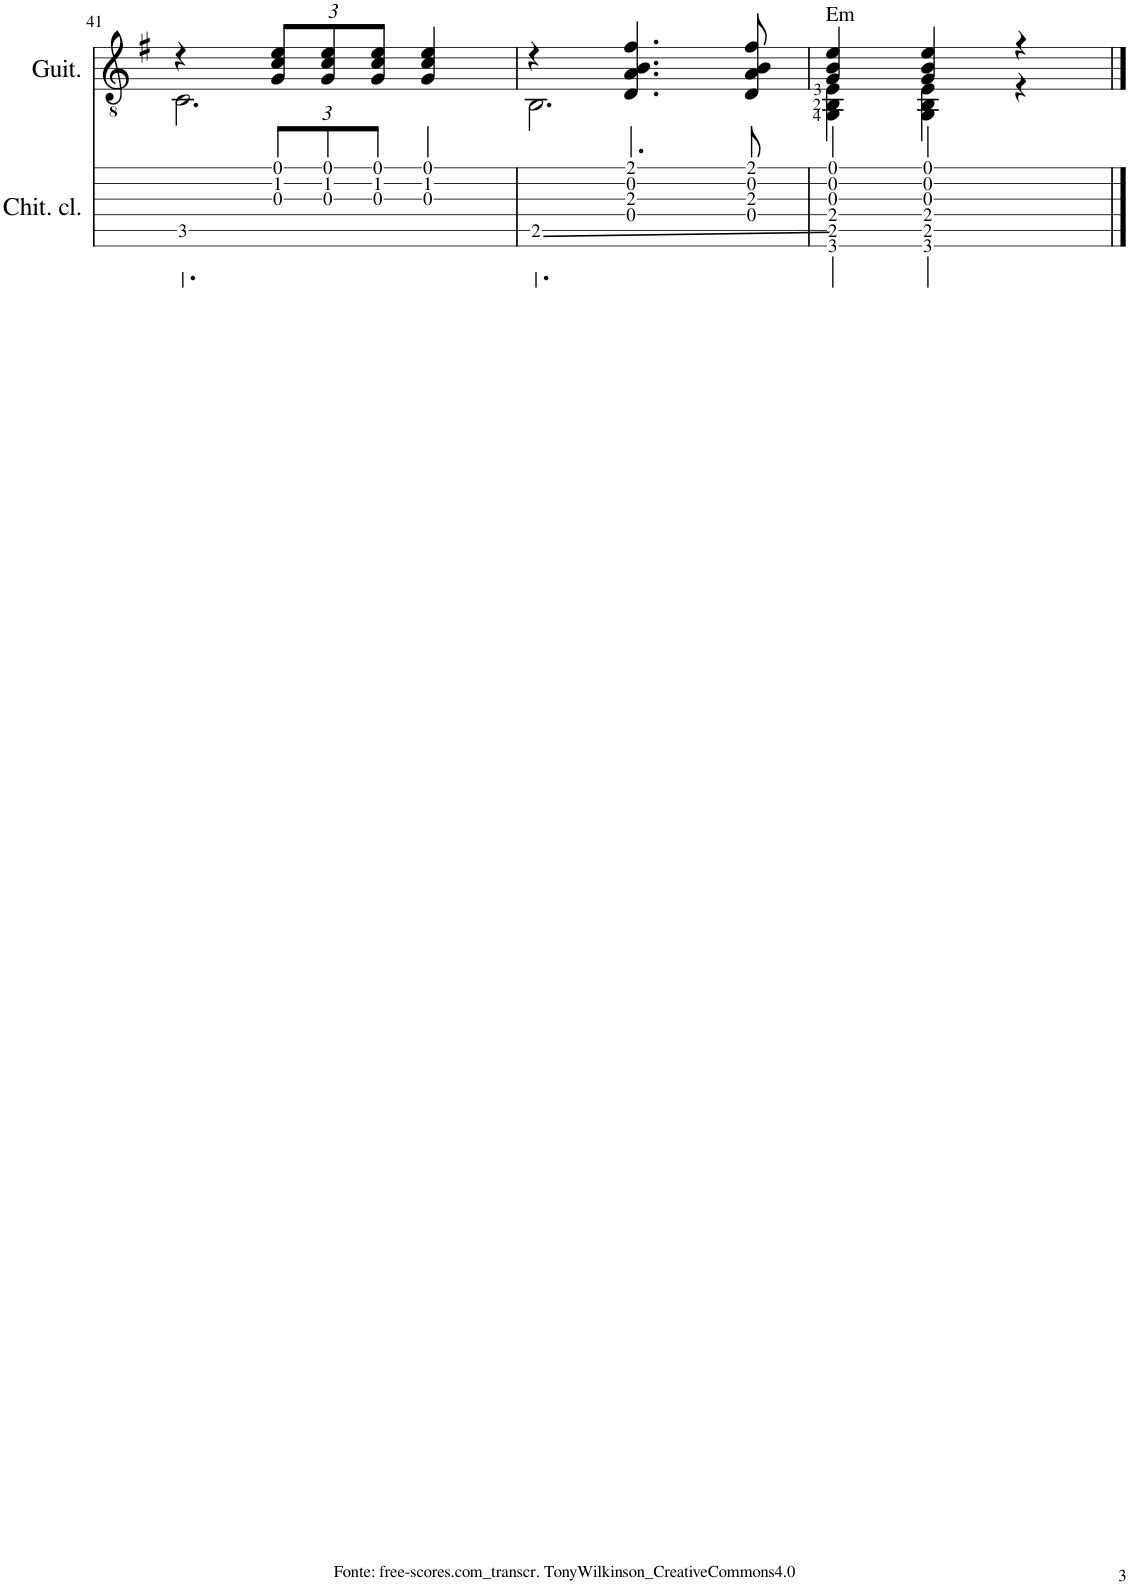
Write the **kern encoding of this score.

**kern	**kern
*part2	*part1
*staff2	*staff1
*I"Chitarra classica	*I"Guitar
*I'Chit. cl.	*I'Guit.
!!LO:PB:g=z
*	*clefGv2
*k[f#]	*k[f#]
*M3/4	*M3/4
=41	=41
*^	*^
4r	2.C\	4r	2.C\
*Xbrackettup	*	*Xbrackettup	*
12G/ 12c/ 12e/L	.	12G/ 12c/ 12e/L	.
12G/ 12c/ 12e/	.	12G/ 12c/ 12e/	.
12G/ 12c/ 12e/J	.	12G/ 12c/ 12e/J	.
4G/ 4c/ 4e/	.	4G/ 4c/ 4e/	.
=42	=42	=42	=42
4r	2.BB\	4r	2.BB\
4.D/ 4.A/ 4.B/ 4.f#/	.	4.D/ 4.A/ 4.B/ 4.f#/	.
8D/ 8A/ 8B/ 8f#/	.	8D/ 8A/ 8B/ 8f#/	.
=43	=43	=43	=43
!	!	!LO:TX:a:t=Em	!
4G/ 4B/ 4e/	4GG\ 4BB\ 4E\	4G/ 4B/ 4e/	4GG\ 4BB\ 4E\
4G/ 4B/ 4e/	4GG\ 4BB\ 4E\	4G/ 4B/ 4e/	4GG\ 4BB\ 4E\
4r	4r	4r	4r
*v	*v	*	*
*	*v	*v
==	==
*-	*-
